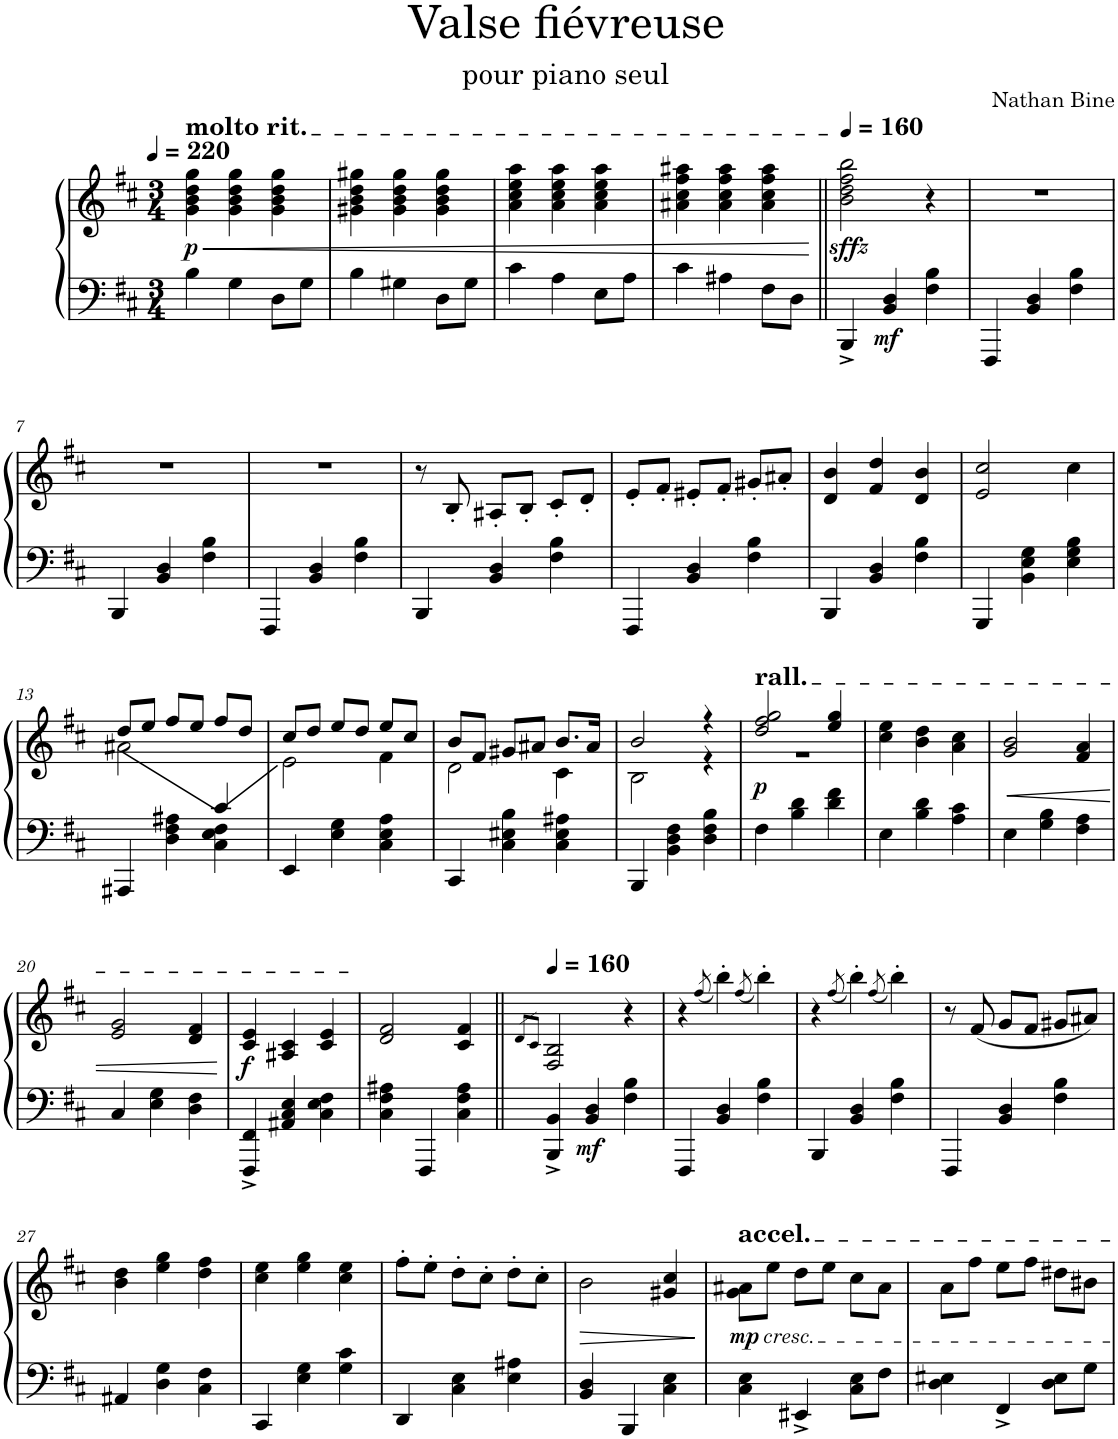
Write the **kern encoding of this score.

**kern	**kern	**dynam
*part1	*part1	*part1
*staff2	*staff1	*staff1/2
*I"Piano	*	*
*I'Pno.	*	*
*clefF4	*clefG2	*
*k[f#c#]	*k[f#c#]	*
*M3/4	*M3/4	*
*MM220	*MM220	*
=1	=1	=1
!	!LO:TX:a:t=molto rit.	!
!	!	!LO:DY:b
4B\	4g\ 4b\ 4dd\ 4gg\	p
!	!	!LO:HP:b
4G\	4g\ 4b\ 4dd\ 4gg\	<
8D\L	4g\ 4b\ 4dd\ 4gg\	.
8G\J	.	.
=2	=2	=2
4B\	4g#X\ 4b\ 4dd\ 4gg#X\	.
4G#X\	4g#\ 4b\ 4dd\ 4gg#\	.
8D\L	4g#\ 4b\ 4dd\ 4gg#\	.
8G#\J	.	.
=3	=3	=3
4c#\	4a\ 4cc#\ 4ee\ 4aa\	.
4A\	4a\ 4cc#\ 4ee\ 4aa\	.
8E\L	4a\ 4cc#\ 4ee\ 4aa\	.
8A\J	.	.
=4	=4	=4
4c#\	4a#X\ 4cc#\ 4ff#\ 4aa#X\	.
4A#X\	4a#\ 4cc#\ 4ff#\ 4aa#\	.
8F#\L	4a#\ 4cc#\ 4ff#\ 4aa#\	.
8D\J	.	.
.	.	[
=5||	=5||	=5||
*	*MM160	*
!	!	!LO:DY:b
4BBB^/	2b\ 2dd\ 2ff#\ 2bb\	sffz
!	!	!LO:DY:b=2
4BB/ 4D/	.	mf
4F#\ 4B\	4r	.
=6	=6	=6
4FFF#/	2.r	.
4BB/ 4D/	.	.
4F#\ 4B\	.	.
!!LO:LB:g=z
=7	=7	=7
4BBB/	2.r	.
4BB/ 4D/	.	.
4F#\ 4B\	.	.
=8	=8	=8
4FFF#/	2.r	.
4BB/ 4D/	.	.
4F#\ 4B\	.	.
=9	=9	=9
4BBB/	8r	.
.	8B'/	.
4BB/ 4D/	8A#X'/L	.
.	8B'/J	.
4F#\ 4B\	8c#'/L	.
.	8d'/J	.
=10	=10	=10
4FFF#/	8e'/L	.
.	8f#'/J	.
4BB/ 4D/	8e#X'/L	.
.	8f#'/J	.
4F#\ 4B\	8g#X'/L	.
.	8a#X'/J	.
=11	=11	=11
4BBB/	4d/ 4b/	.
4BB/ 4D/	4f#/ 4dd/	.
4F#\ 4B\	4d/ 4b/	.
=12	=12	=12
4GGG/	2e/ 2cc#/	.
4BB\ 4E\ 4G\	.	.
4E\ 4G\ 4B\	4cc#\	.
!!LO:LB:g=z
=13	=13	=13
*^	*^	*
2ryy	4AAA#X/	8dd/L	2a#X\	.
.	.	8ee/J	.	.
.	4D\ 4F#\ 4A#X\	8ff#/L	.	.
.	.	8ee/J	.	.
4c#/	4C#\ 4E\ 4F#\	8ff#/L	4ryy	.
.	.	8dd/J	.	.
*v	*v	*	*	*
=14	=14	=14	=14
4EE/	8cc#/L	2e\	.
.	8dd/J	.	.
4E\ 4G\	8ee/L	.	.
.	8dd/J	.	.
4C#\ 4E\ 4A\	8ee/L	4f#\	.
.	8cc#/J	.	.
=15	=15	=15	=15
4CC#/	8b/L	2d\	.
.	8f#/J	.	.
4C#\ 4E#X\ 4B\	8g#X/L	.	.
.	8a#X/J	.	.
4C#\ 4E#\ 4A#X\	8.b/L	4c#\	.
.	16a#/Jk	.	.
=16	=16	=16	=16
4BBB/	2b/	2B\	.
4BB\ 4D\ 4F#\	.	.	.
4D\ 4F#\ 4B\	4r	4r	.
=17	=17	=17	=17
!	!LO:TX:a:t=rall.	!	!
!	!	!	!LO:DY:b
4F#\	2dd/ 2ff#/ 2gg/	2.r	p
4B\ 4d\	.	.	.
4d\ 4f#\	4ee/ 4gg/	.	.
*	*v	*v	*
=18	=18	=18
4E\	4cc#\ 4ee\	.
4B\ 4d\	4b\ 4dd\	.
4A\ 4c#\	4a\ 4cc#\	.
=19	=19	=19
!	!	!LO:HP:b
4E\	2g/ 2b/	<
4G\ 4B\	.	.
4F#\ 4A\	4f#/ 4a/	.
!!LO:LB:g=z
=20	=20	=20
4C#/	2e/ 2g/	.
4E\ 4G\	.	.
4D\ 4F#\	4d/ 4f#/	.
.	.	[
=21	=21	=21
!	!	!LO:DY:b
4FFF#/^ 4FF#/^	4c#/ 4e/	f
4AA#X/ 4C#/ 4E/	4A#X/ 4c#/	.
4C#\ 4E\ 4F#\	4c#/ 4e/	.
=22	=22	=22
4C#\ 4F#\ 4A#X\	2d/ 2f#/	.
4FFF#/	.	.
4C#\ 4F#\ 4A#\	4c#/ 4f#/	.
=23||	=23||	=23||
*	*MM160	*
.	8qd/L	.
.	8qc#/J	.
4BBB/^ 4BB/^	2F#/ 2B/	.
!	!	!LO:DY:b=2
4BB/ 4D/	.	mf
4F#\ 4B\	4r	.
=24	=24	=24
4FFF#/	4r	.
.	(8qff#/	.
4BB/ 4D/	4bb'\)	.
.	(8qff#/	.
4F#\ 4B\	4bb'\)	.
=25	=25	=25
4BBB/	4r	.
.	(8qff#/	.
4BB/ 4D/	4bb'\)	.
.	(8qff#/	.
4F#\ 4B\	4bb'\)	.
=26	=26	=26
4FFF#/	8r	.
.	(8f#/	.
4BB/ 4D/	8g/L	.
.	8f#/J	.
4F#\ 4B\	8g#X/L	.
.	8a#X/J)	.
!!LO:LB:g=z
=27	=27	=27
4AA#X/	4b\ 4dd\	.
4D\ 4G\	4ee\ 4gg\	.
4C#\ 4F#\	4dd\ 4ff#\	.
=28	=28	=28
4CC#/	4cc#\ 4ee\	.
4E\ 4G\	4ee\ 4gg\	.
4G\ 4c#\	4cc#\ 4ee\	.
=29	=29	=29
4DD/	8ff#'\L	.
.	8ee'\J	.
4C#\ 4E\	8dd'\L	.
.	8cc#'\J	.
4E\ 4A#X\	8dd'\L	.
.	8cc#'\J	.
=30	=30	=30
!	!	!LO:HP:b
4BB/ 4D/	2b\	>
4BBB/	.	.
4C#\ 4E\	4g#X/ 4cc#/	.
.	.	]
=31	=31	=31
!	!LO:TX:a:t=accel.	!
!	!LO:TX:b:i:t=cresc.	!
!	!	!LO:DY:b
4C#\ 4E\	8g\ 8a#X\L	mp
.	8ee\J	.
4EE#X^/	8dd\L	.
.	8ee\J	.
8C#\ 8E\L	8cc#\L	.
8F#\J	8a#\J	.
=32	=32	=32
4D\ 4E#X\	8a\L	.
.	8ff#\J	.
4FF#^/	8ee\L	.
.	8ff#\J	.
8D\ 8E#\L	8dd#X\L	.
8G\J	8b#X\J	.
=	=	=
*-	*-	*-
